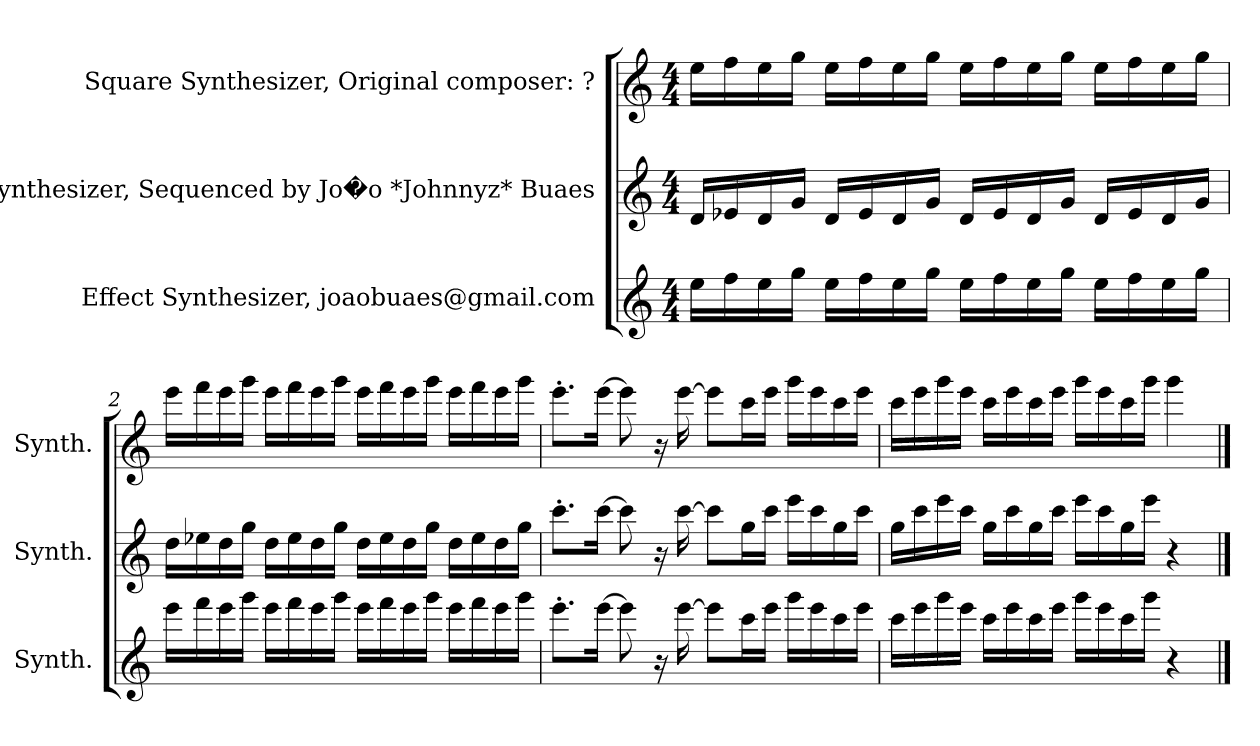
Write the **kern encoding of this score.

**kern	**kern	**kern
*part3	*part2	*part1
*staff3	*staff2	*staff1
*I"Effect Synthesizer, joaobuaes@gmail.com	*I"Square Synthesizer, Sequenced by Jo�o *Johnnyz* Buaes	*I"Square Synthesizer, Original composer: ?
*I'Synth.	*I'Synth.	*I'Synth.
*clefG2	*clefG2	*clefG2
*k[]	*k[]	*k[]
*M4/4	*M4/4	*M4/4
*MM115	*MM115	*MM115
=1	=1	=1
16ee\LL	16d/LL	16ee\LL
16ff\	16e-X/	16ff\
16ee\	16d/	16ee\
16gg\JJ	16g/JJ	16gg\JJ
16ee\LL	16d/LL	16ee\LL
16ff\	16e-/	16ff\
16ee\	16d/	16ee\
16gg\JJ	16g/JJ	16gg\JJ
16ee\LL	16d/LL	16ee\LL
16ff\	16e-/	16ff\
16ee\	16d/	16ee\
16gg\JJ	16g/JJ	16gg\JJ
16ee\LL	16d/LL	16ee\LL
16ff\	16e-/	16ff\
16ee\	16d/	16ee\
16gg\JJ	16g/JJ	16gg\JJ
!!LO:LB:g=z
=2	=2	=2
16eee\LL	16dd\LL	16eee\LL
16fff\	16ee-X\	16fff\
16eee\	16dd\	16eee\
16ggg\JJ	16gg\JJ	16ggg\JJ
16eee\LL	16dd\LL	16eee\LL
16fff\	16ee-\	16fff\
16eee\	16dd\	16eee\
16ggg\JJ	16gg\JJ	16ggg\JJ
16eee\LL	16dd\LL	16eee\LL
16fff\	16ee-\	16fff\
16eee\	16dd\	16eee\
16ggg\JJ	16gg\JJ	16ggg\JJ
16eee\LL	16dd\LL	16eee\LL
16fff\	16ee-\	16fff\
16eee\	16dd\	16eee\
16ggg\JJ	16gg\JJ	16ggg\JJ
=3	=3	=3
8.eee'\L	8.ccc'\L	8.eee'\L
[16eee\Jk	[16ccc\Jk	[16eee\Jk
8eee\]	8ccc\]	8eee\]
16r	16r	16r
[16eee\	[16ccc\	[16eee\
8eee\L]	8ccc\L]	8eee\L]
16ccc\L	16gg\L	16ccc\L
16eee\JJ	16ccc\JJ	16eee\JJ
16ggg\LL	16eee\LL	16ggg\LL
16eee\	16ccc\	16eee\
16ccc\	16gg\	16ccc\
16eee\JJ	16ccc\JJ	16eee\JJ
!!LO:LB:g=z
=4	=4	=4
16ccc\LL	16gg\LL	16ccc\LL
16eee\	16ccc\	16eee\
16ggg\	16eee\	16ggg\
16eee\JJ	16ccc\JJ	16eee\JJ
16ccc\LL	16gg\LL	16ccc\LL
16eee\	16ccc\	16eee\
16ccc\	16gg\	16ccc\
16eee\JJ	16ccc\JJ	16eee\JJ
16ggg\LL	16eee\LL	16ggg\LL
16eee\	16ccc\	16eee\
16ccc\	16gg\	16ccc\
16ggg\JJ	16eee\JJ	16ggg\JJ
4r	4r	4ggg\
==	==	==
*-	*-	*-
